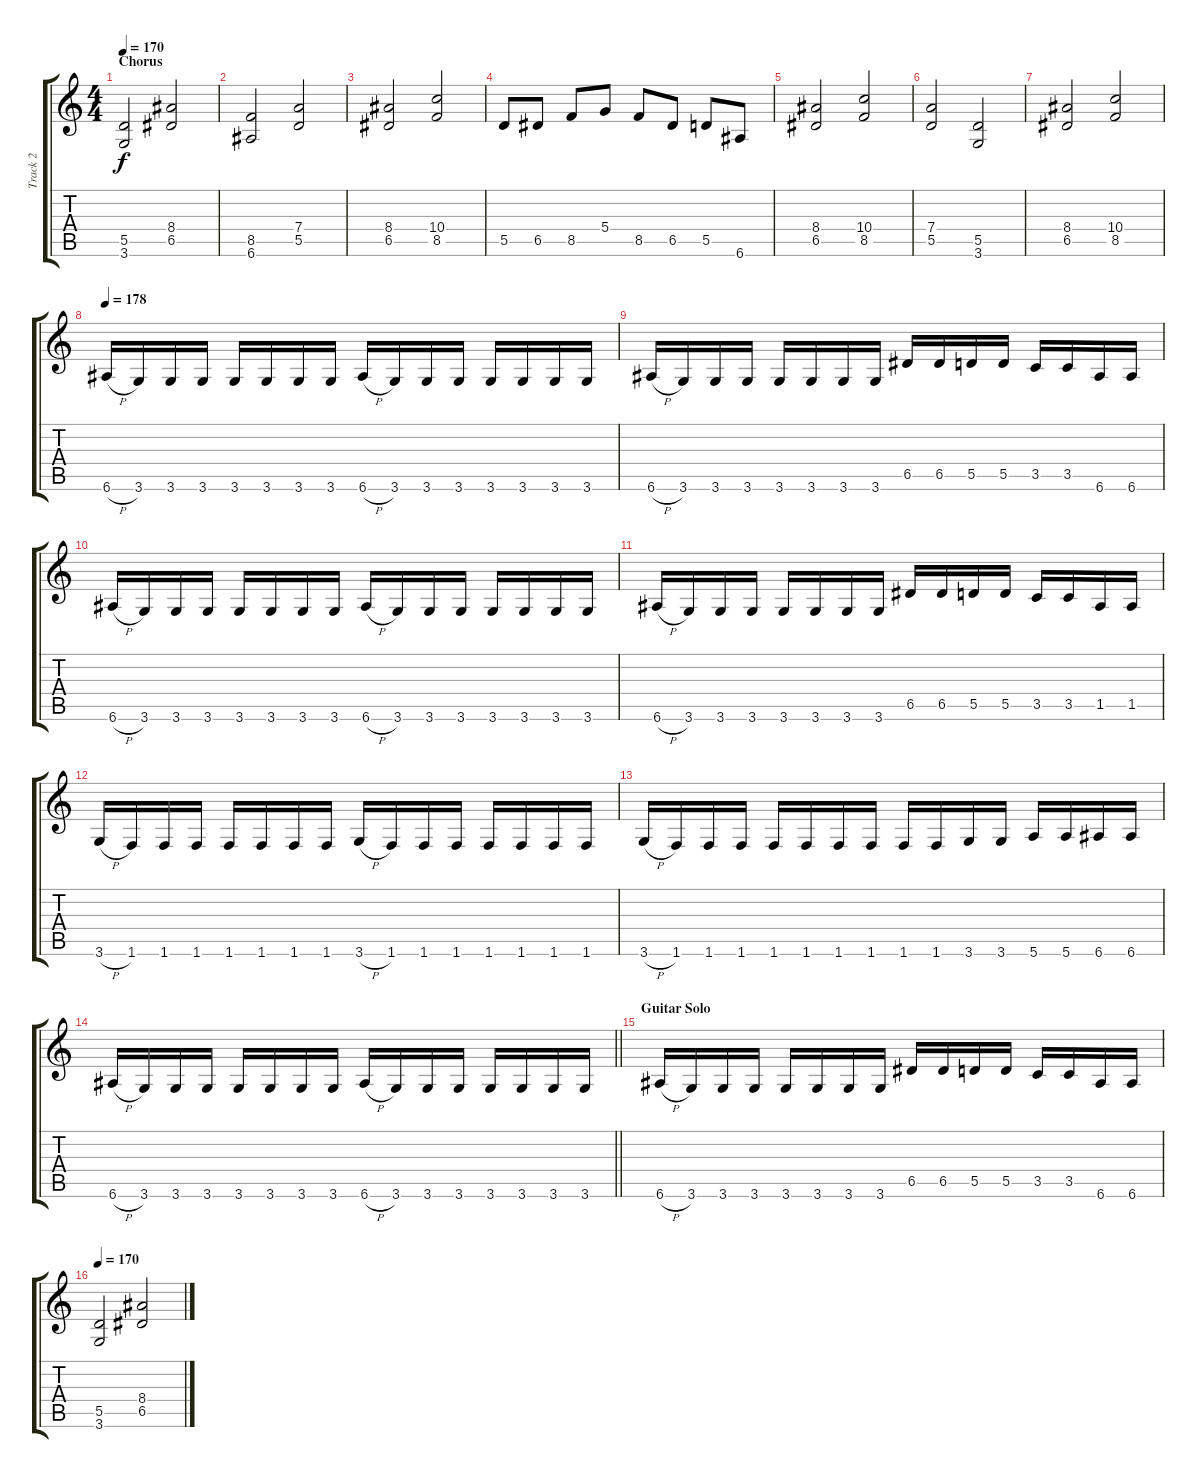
\track ("Track 2" "Track 2") {instrument overdrivenguitar}
\staff {score tabs}
\tuning (E4 B3 G3 D3 A2 E2) {hide}
\ts (4 4)
\section ("" "Chorus")
\tempo 170
\clef g2
\ks c
(5.5 3.6).2{dy f} (8.4 6.5).2 |
(8.5 6.6).2 (7.4 5.5).2 |
(8.4 6.5).2 (10.4 8.5).2 |
5.5.8 6.5.8 8.5.8 5.4.8 8.5.8 6.5.8 5.5.8 6.6.8 |
(8.4 6.5).2 (10.4 8.5).2 |
(7.4 5.5).2 (5.5 3.6).2 |
(8.4 6.5).2 (10.4 8.5).2 |
\tempo 178
6.6{h}.16 3.6.16 3.6.16 3.6.16 3.6.16 3.6.16 3.6.16 3.6.16 6.6{h}.16 3.6.16 3.6.16 3.6.16 3.6.16 3.6.16 3.6.16 3.6.16 |
6.6{h}.16 3.6.16 3.6.16 3.6.16 3.6.16 3.6.16 3.6.16 3.6.16 6.5.16 6.5.16 5.5.16 5.5.16 3.5.16 3.5.16 6.6.16 6.6.16 |
6.6{h}.16 3.6.16 3.6.16 3.6.16 3.6.16 3.6.16 3.6.16 3.6.16 6.6{h}.16 3.6.16 3.6.16 3.6.16 3.6.16 3.6.16 3.6.16 3.6.16 |
6.6{h}.16 3.6.16 3.6.16 3.6.16 3.6.16 3.6.16 3.6.16 3.6.16 6.5.16 6.5.16 5.5.16 5.5.16 3.5.16 3.5.16 1.5.16 1.5.16 |
3.6{h}.16 1.6.16 1.6.16 1.6.16 1.6.16 1.6.16 1.6.16 1.6.16 3.6{h}.16 1.6.16 1.6.16 1.6.16 1.6.16 1.6.16 1.6.16 1.6.16 |
3.6{h}.16 1.6.16 1.6.16 1.6.16 1.6.16 1.6.16 1.6.16 1.6.16 1.6.16 1.6.16 3.6.16 3.6.16 5.6.16 5.6.16 6.6.16 6.6.16 |
\barLineRight lightlight
6.6{h}.16 3.6.16 3.6.16 3.6.16 3.6.16 3.6.16 3.6.16 3.6.16 6.6{h}.16 3.6.16 3.6.16 3.6.16 3.6.16 3.6.16 3.6.16 3.6.16 |
\section ("" "Guitar Solo")
6.6{h}.16 3.6.16 3.6.16 3.6.16 3.6.16 3.6.16 3.6.16 3.6.16 6.5.16 6.5.16 5.5.16 5.5.16 3.5.16 3.5.16 6.6.16 6.6.16 |
\tempo 170
(5.5 3.6).2 (8.4 6.5).2
